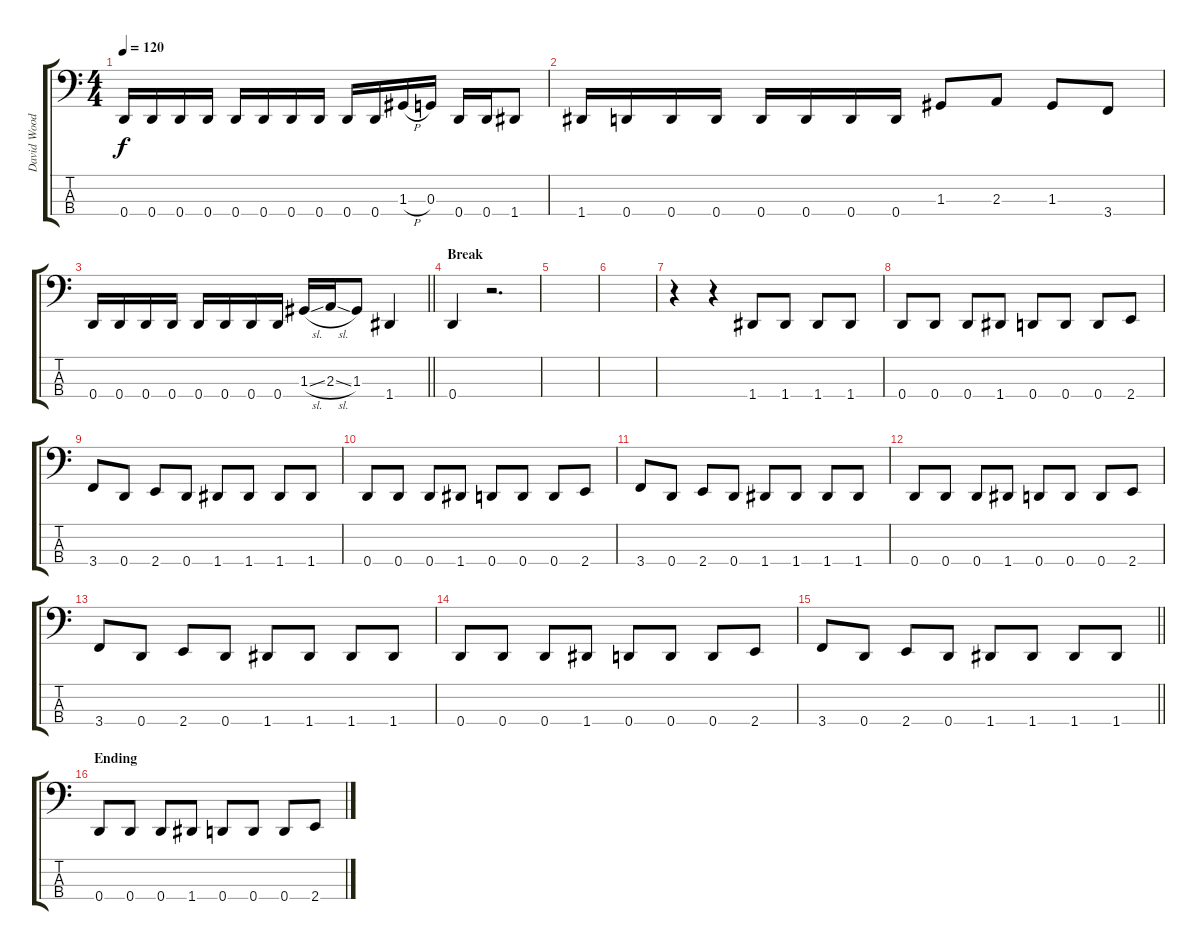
\track ("David Wood" "David Wood") {instrument electricbasspick}
\staff {score tabs}
\tuning (F2 C2 G1 D1) {hide}
\ts (4 4)
\tempo 120
\clef f4
\ks c
0.4.16{dy f} 0.4.16 0.4.16 0.4.16 0.4.16 0.4.16 0.4.16 0.4.16 0.4.16 0.4.16 1.3{h}.16 0.3.16 0.4.16 0.4.16 1.4.8 |
1.4.16 0.4.16 0.4.16 0.4.16 0.4.16 0.4.16 0.4.16 0.4.16 1.3.8 2.3.8 1.3.8 3.4.8 |
\barLineRight lightlight
0.4.16 0.4.16 0.4.16 0.4.16 0.4.16 0.4.16 0.4.16 0.4.16 1.3{sl}.16 2.3{sl}.16 1.3.8 1.4.4 |
\section ("" "Break")
0.4.4 r.2{d} |
|
|
r.4 r.4 1.4.8 1.4.8 1.4.8 1.4.8 |
0.4.8 0.4.8 0.4.8 1.4.8 0.4.8 0.4.8 0.4.8 2.4.8 |
3.4.8 0.4.8 2.4.8 0.4.8 1.4.8 1.4.8 1.4.8 1.4.8 |
0.4.8 0.4.8 0.4.8 1.4.8 0.4.8 0.4.8 0.4.8 2.4.8 |
3.4.8 0.4.8 2.4.8 0.4.8 1.4.8 1.4.8 1.4.8 1.4.8 |
0.4.8 0.4.8 0.4.8 1.4.8 0.4.8 0.4.8 0.4.8 2.4.8 |
3.4.8 0.4.8 2.4.8 0.4.8 1.4.8 1.4.8 1.4.8 1.4.8 |
0.4.8 0.4.8 0.4.8 1.4.8 0.4.8 0.4.8 0.4.8 2.4.8 |
\barLineRight lightlight
3.4.8 0.4.8 2.4.8 0.4.8 1.4.8 1.4.8 1.4.8 1.4.8 |
\section ("" "Ending")
0.4.8 0.4.8 0.4.8 1.4.8 0.4.8 0.4.8 0.4.8 2.4.8
